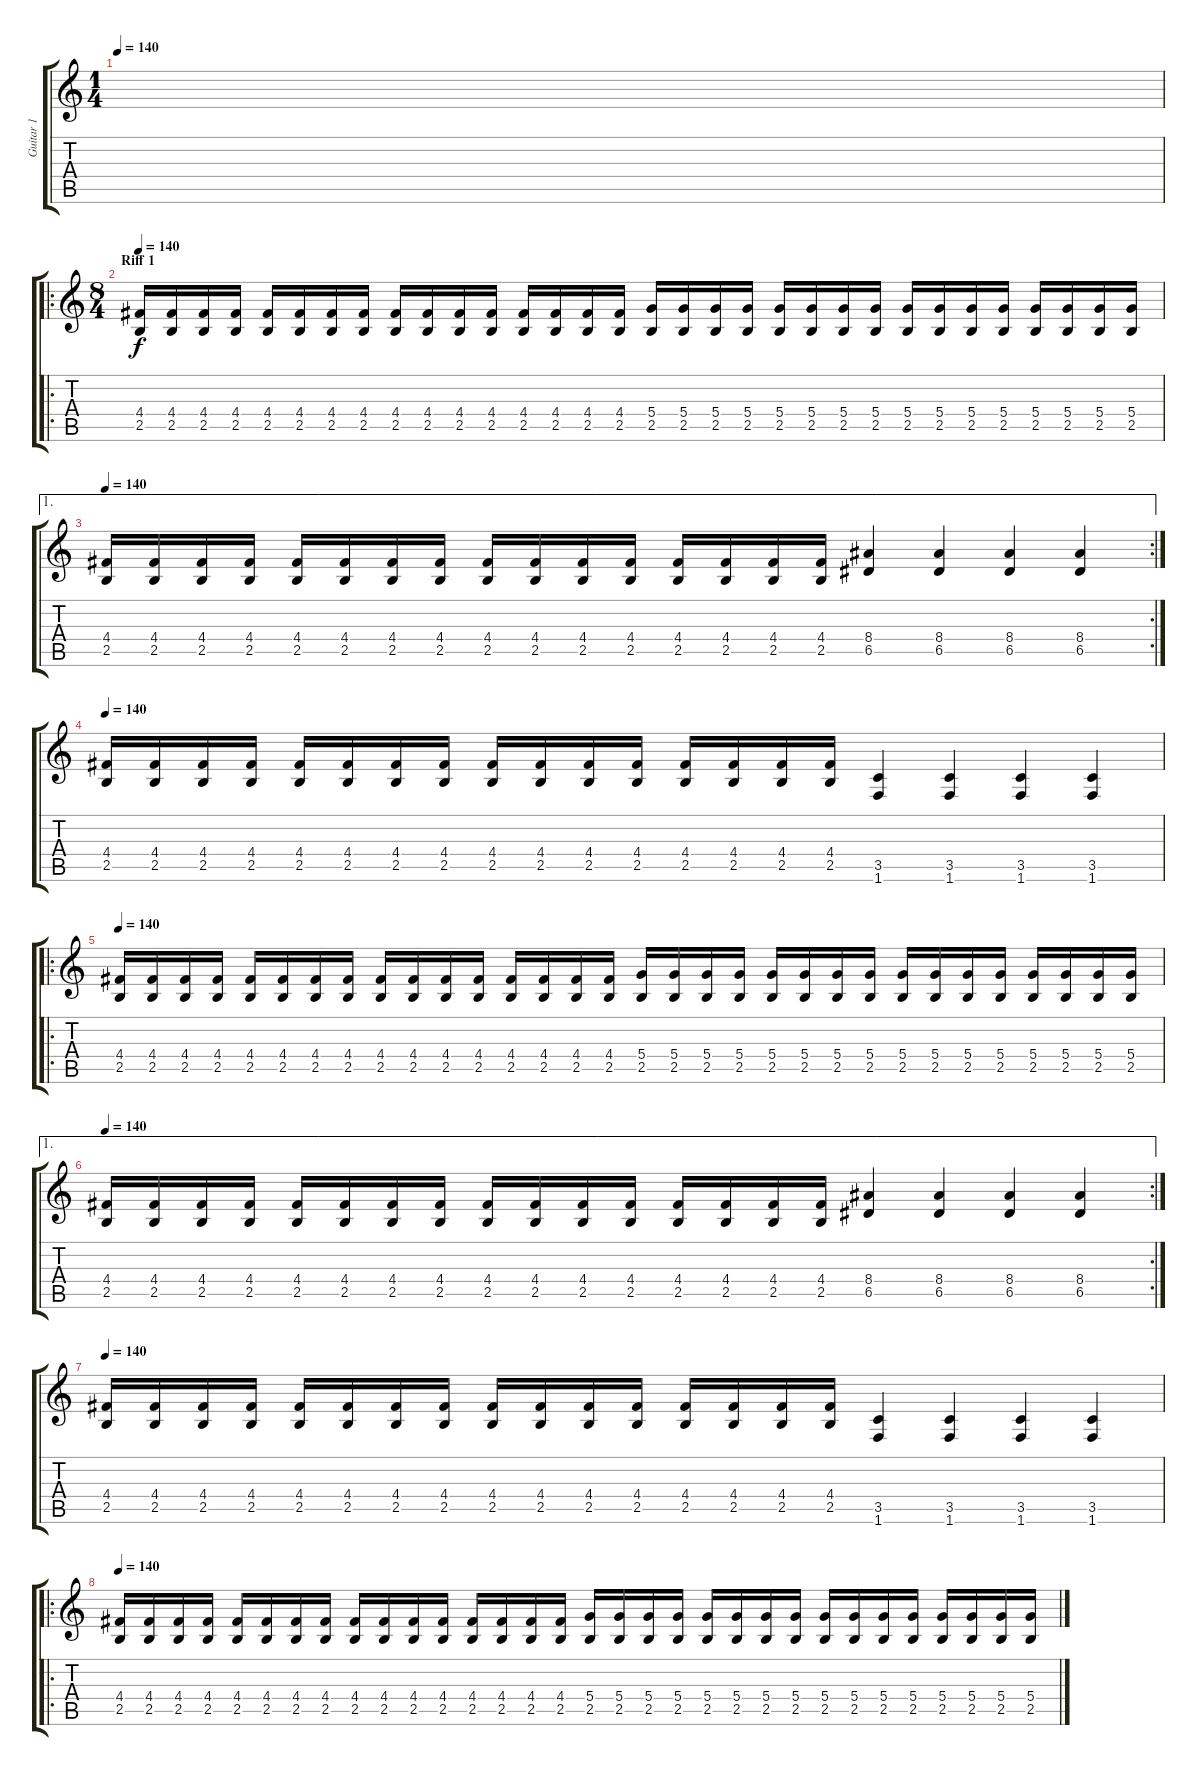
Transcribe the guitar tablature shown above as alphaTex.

\track ("Guitar 1" "Guitar 1") {instrument distortionguitar}
\staff {score tabs}
\tuning (E4 B3 G3 D3 A2 E2) {hide}
\ts (1 4)
\tempo 140
\clef g2
\ks c
|
\ro
\ts (8 4)
\section ("" "Riff 1")
\tempo 140
(4.4 2.5).16 (4.4 2.5).16 (4.4 2.5).16 (4.4 2.5).16 (4.4 2.5).16 (4.4 2.5).16 (4.4 2.5).16 (4.4 2.5).16 (4.4 2.5).16 (4.4 2.5).16 (4.4 2.5).16 (4.4 2.5).16 (4.4 2.5).16 (4.4 2.5).16 (4.4 2.5).16 (4.4 2.5).16 (5.4 2.5).16 (5.4 2.5).16 (5.4 2.5).16 (5.4 2.5).16 (5.4 2.5).16 (5.4 2.5).16 (5.4 2.5).16 (5.4 2.5).16 (5.4 2.5).16 (5.4 2.5).16 (5.4 2.5).16 (5.4 2.5).16 (5.4 2.5).16 (5.4 2.5).16 (5.4 2.5).16 (5.4 2.5).16 |
\ae 1
\rc 2
\tempo 140
(4.4 2.5).16 (4.4 2.5).16 (4.4 2.5).16 (4.4 2.5).16 (4.4 2.5).16 (4.4 2.5).16 (4.4 2.5).16 (4.4 2.5).16 (4.4 2.5).16 (4.4 2.5).16 (4.4 2.5).16 (4.4 2.5).16 (4.4 2.5).16 (4.4 2.5).16 (4.4 2.5).16 (4.4 2.5).16 (8.4 6.5).4 (8.4 6.5).4 (8.4 6.5).4 (8.4 6.5).4 |
\tempo 140
(4.4 2.5).16 (4.4 2.5).16 (4.4 2.5).16 (4.4 2.5).16 (4.4 2.5).16 (4.4 2.5).16 (4.4 2.5).16 (4.4 2.5).16 (4.4 2.5).16 (4.4 2.5).16 (4.4 2.5).16 (4.4 2.5).16 (4.4 2.5).16 (4.4 2.5).16 (4.4 2.5).16 (4.4 2.5).16 (3.5 1.6).4 (3.5 1.6).4 (3.5 1.6).4 (3.5 1.6).4 |
\ro
\tempo 140
(4.4 2.5).16 (4.4 2.5).16 (4.4 2.5).16 (4.4 2.5).16 (4.4 2.5).16 (4.4 2.5).16 (4.4 2.5).16 (4.4 2.5).16 (4.4 2.5).16 (4.4 2.5).16 (4.4 2.5).16 (4.4 2.5).16 (4.4 2.5).16 (4.4 2.5).16 (4.4 2.5).16 (4.4 2.5).16 (5.4 2.5).16 (5.4 2.5).16 (5.4 2.5).16 (5.4 2.5).16 (5.4 2.5).16 (5.4 2.5).16 (5.4 2.5).16 (5.4 2.5).16 (5.4 2.5).16 (5.4 2.5).16 (5.4 2.5).16 (5.4 2.5).16 (5.4 2.5).16 (5.4 2.5).16 (5.4 2.5).16 (5.4 2.5).16 |
\ae 1
\rc 2
\tempo 140
(4.4 2.5).16 (4.4 2.5).16 (4.4 2.5).16 (4.4 2.5).16 (4.4 2.5).16 (4.4 2.5).16 (4.4 2.5).16 (4.4 2.5).16 (4.4 2.5).16 (4.4 2.5).16 (4.4 2.5).16 (4.4 2.5).16 (4.4 2.5).16 (4.4 2.5).16 (4.4 2.5).16 (4.4 2.5).16 (8.4 6.5).4 (8.4 6.5).4 (8.4 6.5).4 (8.4 6.5).4 |
\tempo 140
(4.4 2.5).16 (4.4 2.5).16 (4.4 2.5).16 (4.4 2.5).16 (4.4 2.5).16 (4.4 2.5).16 (4.4 2.5).16 (4.4 2.5).16 (4.4 2.5).16 (4.4 2.5).16 (4.4 2.5).16 (4.4 2.5).16 (4.4 2.5).16 (4.4 2.5).16 (4.4 2.5).16 (4.4 2.5).16 (3.5 1.6).4 (3.5 1.6).4 (3.5 1.6).4 (3.5 1.6).4 |
\ro
\tempo 140
(4.4 2.5).16 (4.4 2.5).16 (4.4 2.5).16 (4.4 2.5).16 (4.4 2.5).16 (4.4 2.5).16 (4.4 2.5).16 (4.4 2.5).16 (4.4 2.5).16 (4.4 2.5).16 (4.4 2.5).16 (4.4 2.5).16 (4.4 2.5).16 (4.4 2.5).16 (4.4 2.5).16 (4.4 2.5).16 (5.4 2.5).16 (5.4 2.5).16 (5.4 2.5).16 (5.4 2.5).16 (5.4 2.5).16 (5.4 2.5).16 (5.4 2.5).16 (5.4 2.5).16 (5.4 2.5).16 (5.4 2.5).16 (5.4 2.5).16 (5.4 2.5).16 (5.4 2.5).16 (5.4 2.5).16 (5.4 2.5).16 (5.4 2.5).16
